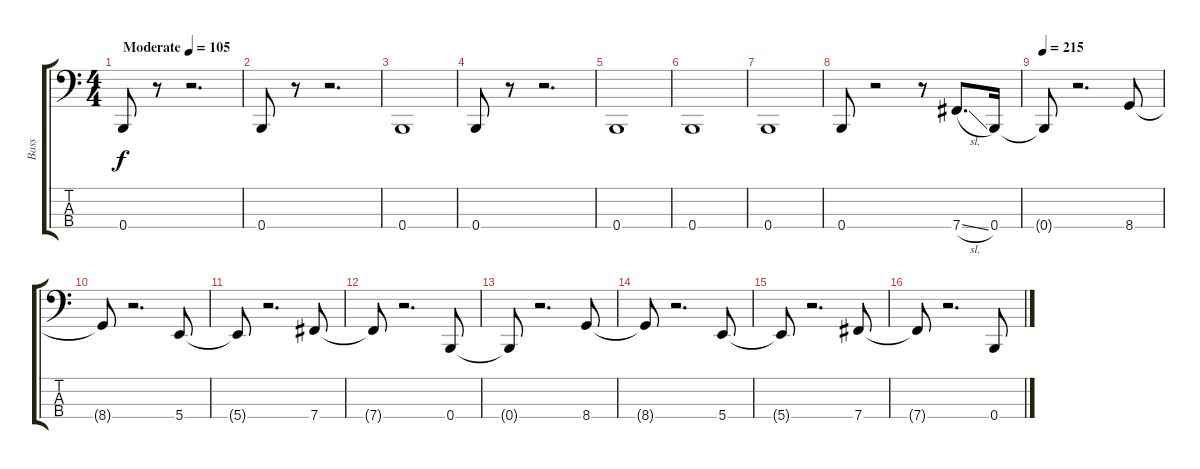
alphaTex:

\track ("Bass" "Bass") {instrument electricbassfinger}
\staff {score tabs}
\tuning (E2 B1 Gb1 B0) {hide}
\ts (4 4)
\tempo (105 "Moderate")
\clef f4
\ks c
0.4.8{dy f instrument electricbassfinger} r.8 r.2{d} |
0.4.8 r.8 r.2{d} |
0.4.1 |
0.4.8 r.8 r.2{d} |
0.4.1 |
0.4.1 |
0.4.1 |
0.4.8 r.2 r.8 7.4{sl}.8{d} 0.4.16 |
\tempo 215
0.4{t}.8 r.2{d} 8.4.8 |
8.4{t}.8 r.2{d} 5.4.8 |
5.4{t}.8 r.2{d} 7.4.8 |
7.4{t}.8 r.2{d} 0.4.8 |
0.4{t}.8 r.2{d} 8.4.8 |
8.4{t}.8 r.2{d} 5.4.8 |
5.4{t}.8 r.2{d} 7.4.8 |
7.4{t}.8 r.2{d} 0.4.8
